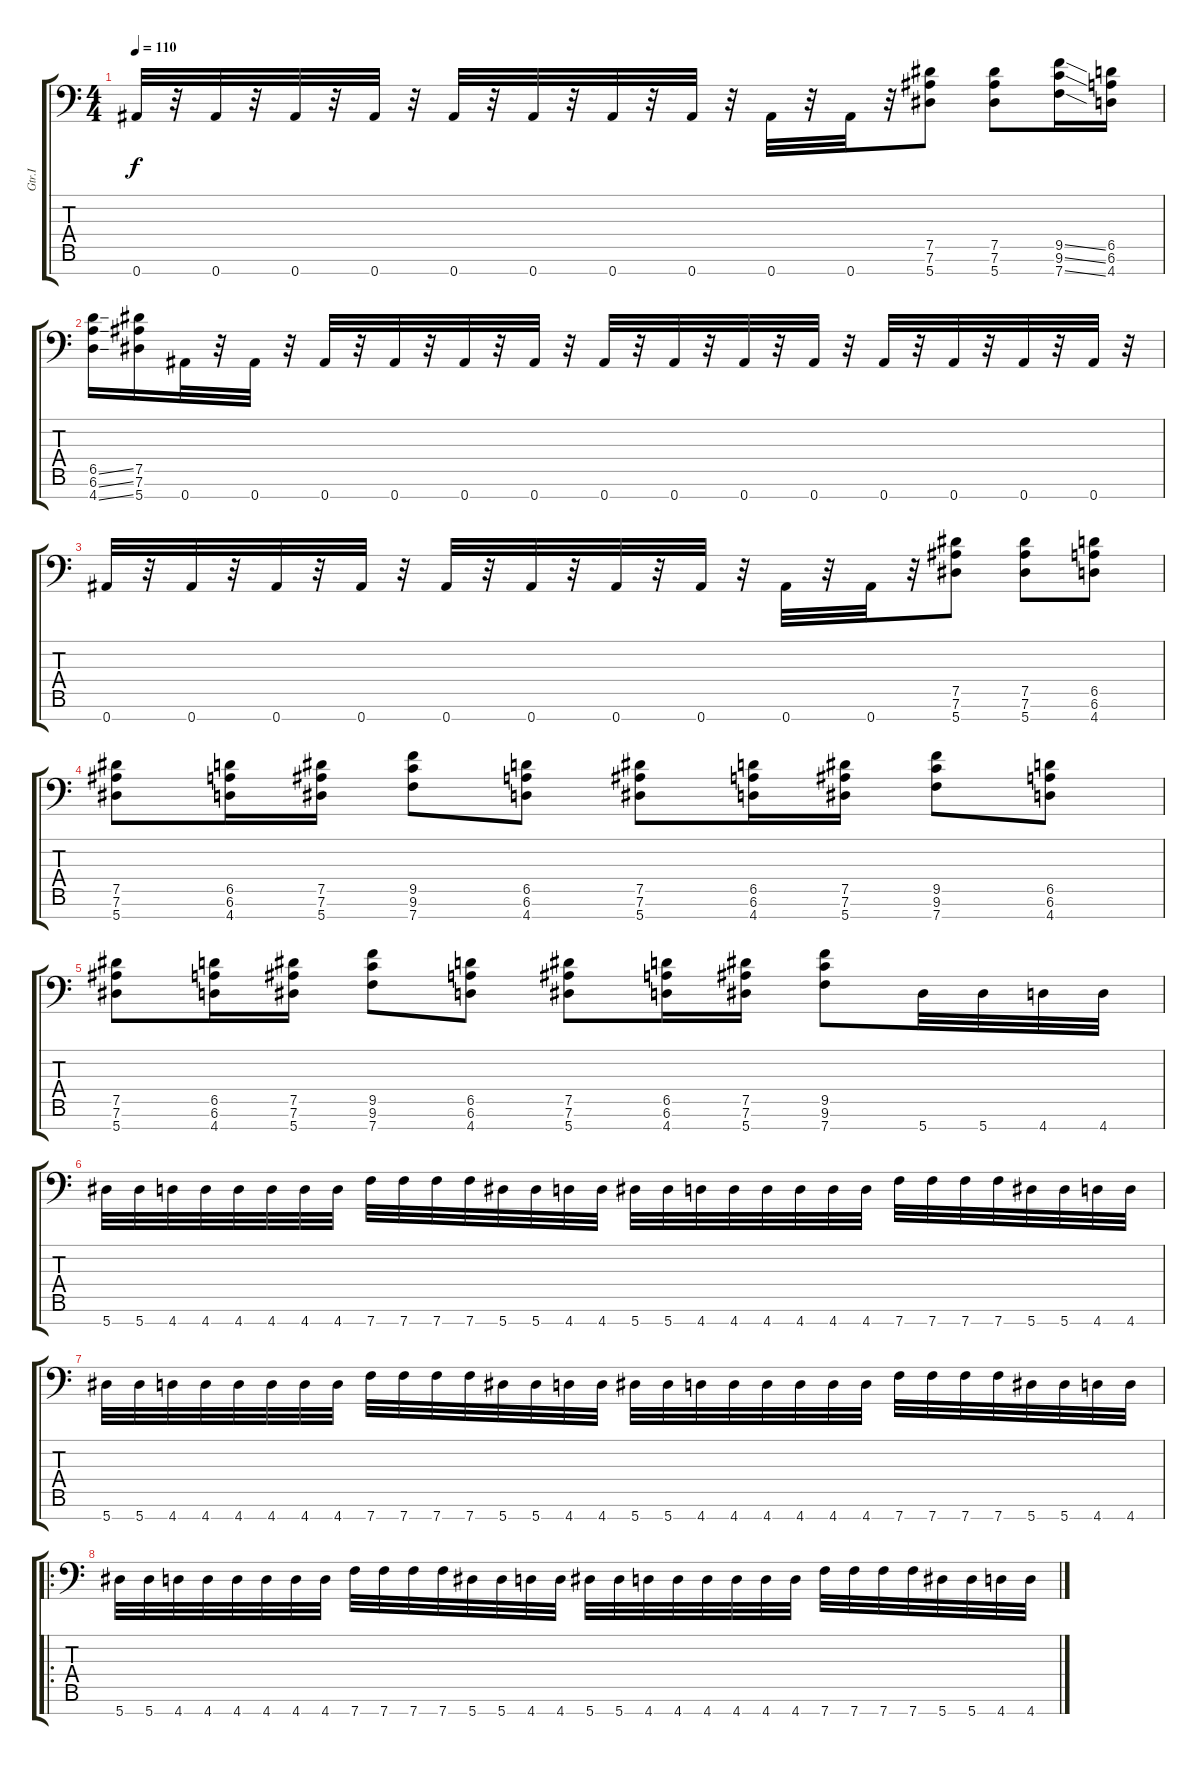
\track ("Gtr.I" "Gtr.I") {instrument distortionguitar}
\staff {score tabs}
\tuning (Eb4 Bb3 Gb3 Db3 Ab2 Eb2 Bb1) {hide}
\ts (4 4)
\tempo 110
\clef f4
\ks c
0.7.32{dy f} r.32 0.7.32 r.32 0.7.32 r.32 0.7.32 r.32 0.7.32 r.32 0.7.32 r.32 0.7.32 r.32 0.7.32 r.32 0.7.32 r.32 0.7.32 r.32 (7.5 7.6 5.7).8 (7.5 7.6 5.7).8 (9.5{ss} 9.6{ss} 7.7{ss}).16 (6.5 6.6 4.7).16 |
(6.5{ss} 6.6{ss} 4.7{ss}).16 (7.5 7.6 5.7).16 0.7.32 r.32 0.7.32 r.32 0.7.32 r.32 0.7.32 r.32 0.7.32 r.32 0.7.32 r.32 0.7.32 r.32 0.7.32 r.32 0.7.32 r.32 0.7.32 r.32 0.7.32 r.32 0.7.32 r.32 0.7.32 r.32 0.7.32 r.32 |
0.7.32 r.32 0.7.32 r.32 0.7.32 r.32 0.7.32 r.32 0.7.32 r.32 0.7.32 r.32 0.7.32 r.32 0.7.32 r.32 0.7.32 r.32 0.7.32 r.32 (7.5 7.6 5.7).8 (7.5 7.6 5.7).8 (6.5 6.6 4.7).8 |
(7.5 7.6 5.7).8 (6.5 6.6 4.7).16 (7.5 7.6 5.7).16 (9.5 9.6 7.7).8 (6.5 6.6 4.7).8 (7.5 7.6 5.7).8 (6.5 6.6 4.7).16 (7.5 7.6 5.7).16 (9.5 9.6 7.7).8 (6.5 6.6 4.7).8 |
(7.5 7.6 5.7).8 (6.5 6.6 4.7).16 (7.5 7.6 5.7).16 (9.5 9.6 7.7).8 (6.5 6.6 4.7).8 (7.5 7.6 5.7).8 (6.5 6.6 4.7).16 (7.5 7.6 5.7).16 (9.5 9.6 7.7).8 5.7.32 5.7.32 4.7.32 4.7.32 |
5.7.32 5.7.32 4.7.32 4.7.32 4.7.32 4.7.32 4.7.32 4.7.32 7.7.32 7.7.32 7.7.32 7.7.32 5.7.32 5.7.32 4.7.32 4.7.32 5.7.32 5.7.32 4.7.32 4.7.32 4.7.32 4.7.32 4.7.32 4.7.32 7.7.32 7.7.32 7.7.32 7.7.32 5.7.32 5.7.32 4.7.32 4.7.32 |
5.7.32 5.7.32 4.7.32 4.7.32 4.7.32 4.7.32 4.7.32 4.7.32 7.7.32 7.7.32 7.7.32 7.7.32 5.7.32 5.7.32 4.7.32 4.7.32 5.7.32 5.7.32 4.7.32 4.7.32 4.7.32 4.7.32 4.7.32 4.7.32 7.7.32 7.7.32 7.7.32 7.7.32 5.7.32 5.7.32 4.7.32 4.7.32 |
\ro
5.7.32 5.7.32 4.7.32 4.7.32 4.7.32 4.7.32 4.7.32 4.7.32 7.7.32 7.7.32 7.7.32 7.7.32 5.7.32 5.7.32 4.7.32 4.7.32 5.7.32 5.7.32 4.7.32 4.7.32 4.7.32 4.7.32 4.7.32 4.7.32 7.7.32 7.7.32 7.7.32 7.7.32 5.7.32 5.7.32 4.7.32 4.7.32
